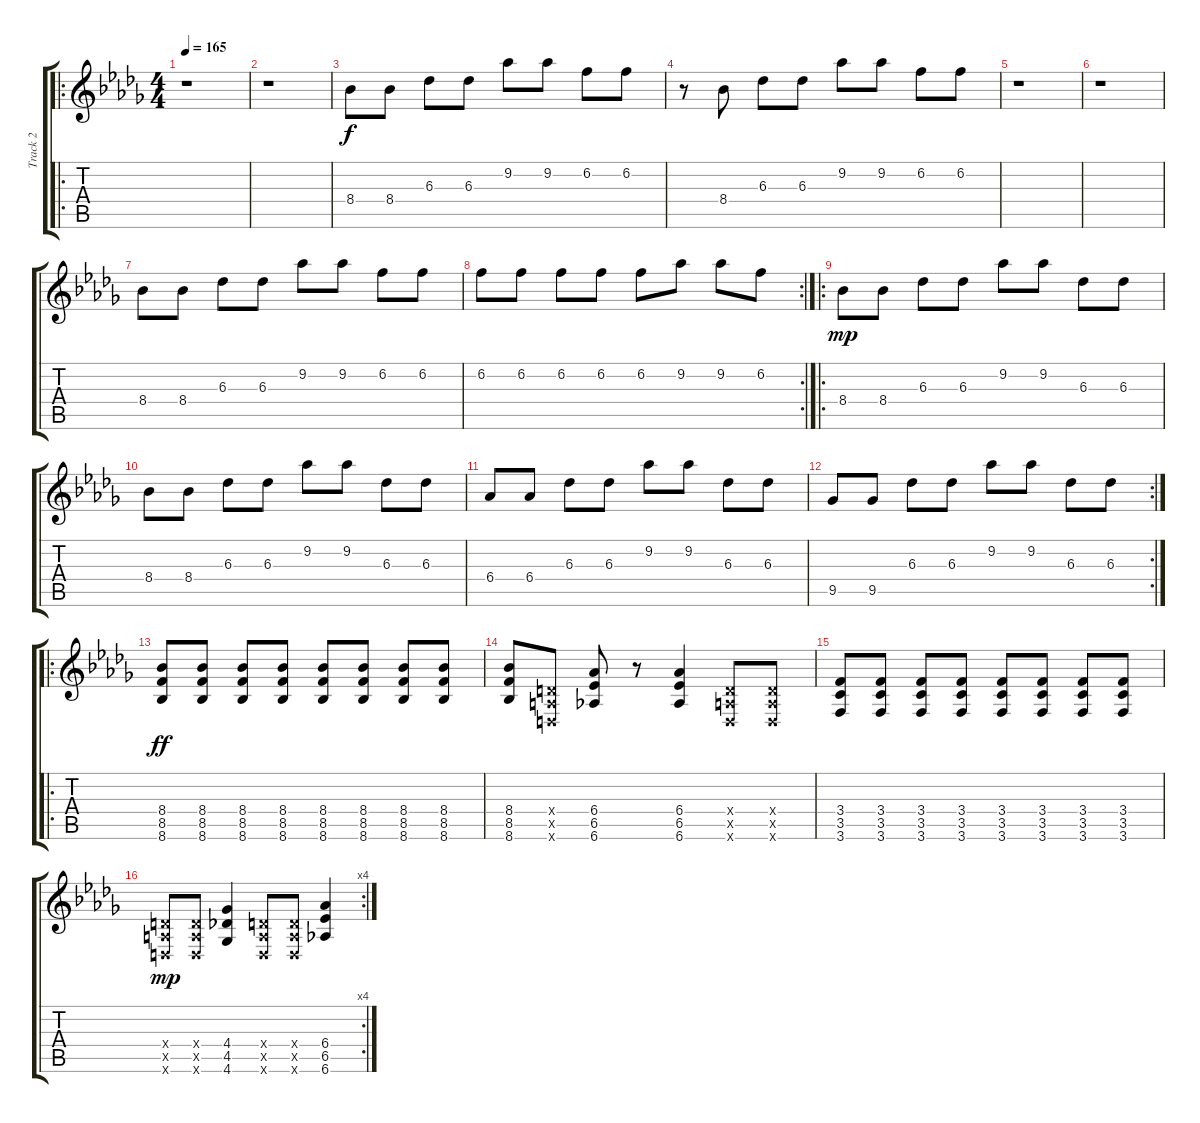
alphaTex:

\track ("Track 2" "Track 2") {instrument overdrivenguitar}
\staff {score tabs}
\tuning (E4 B3 G3 D3 A2 D2) {hide}
\ro
\ts (4 4)
\tempo 165
\clef g2
\ks db
r.1{dy f} |
r.1 |
8.4.8 8.4.8 6.3.8 6.3.8 9.2.8 9.2.8 6.2.8 6.2.8 |
r.8 8.4.8 6.3.8 6.3.8 9.2.8 9.2.8 6.2.8 6.2.8 |
r.1 |
r.1 |
8.4.8 8.4.8 6.3.8 6.3.8 9.2.8 9.2.8 6.2.8 6.2.8 |
\rc 2
6.2.8 6.2.8 6.2.8 6.2.8 6.2.8 9.2.8 9.2.8 6.2.8 |
\ro
8.4.8{dy mp} 8.4.8 6.3.8 6.3.8 9.2.8 9.2.8 6.3.8 6.3.8 |
8.4.8 8.4.8 6.3.8 6.3.8 9.2.8 9.2.8 6.3.8 6.3.8 |
6.4.8 6.4.8 6.3.8 6.3.8 9.2.8 9.2.8 6.3.8 6.3.8 |
\rc 2
9.5.8 9.5.8 6.3.8 6.3.8 9.2.8 9.2.8 6.3.8 6.3.8 |
\ro
(8.4 8.5 8.6).8{dy ff} (8.4 8.5 8.6).8 (8.4 8.5 8.6).8 (8.4 8.5 8.6).8 (8.4 8.5 8.6).8 (8.4 8.5 8.6).8 (8.4 8.5 8.6).8 (8.4 8.5 8.6).8 |
(8.4 8.5 8.6).8 (0.4{x} 0.5{x} 0.6{x}).8 (6.4 6.5 6.6).8 r.8 (6.4 6.5 6.6).4 (0.4{x} 0.5{x} 0.6{x}).8 (0.4{x} 0.5{x} 0.6{x}).8 |
(3.4 3.5 3.6).8 (3.4 3.5 3.6).8 (3.4 3.5 3.6).8 (3.4 3.5 3.6).8 (3.4 3.5 3.6).8 (3.4 3.5 3.6).8 (3.4 3.5 3.6).8 (3.4 3.5 3.6).8 |
\rc 4
(0.4{x} 0.5{x} 0.6{x}).8{dy mp} (0.4{x} 0.5{x} 0.6{x}).8 (4.4 4.5 4.6).4 (0.4{x} 0.5{x} 0.6{x}).8 (0.4{x} 0.5{x} 0.6{x}).8 (6.4 6.5 6.6).4
